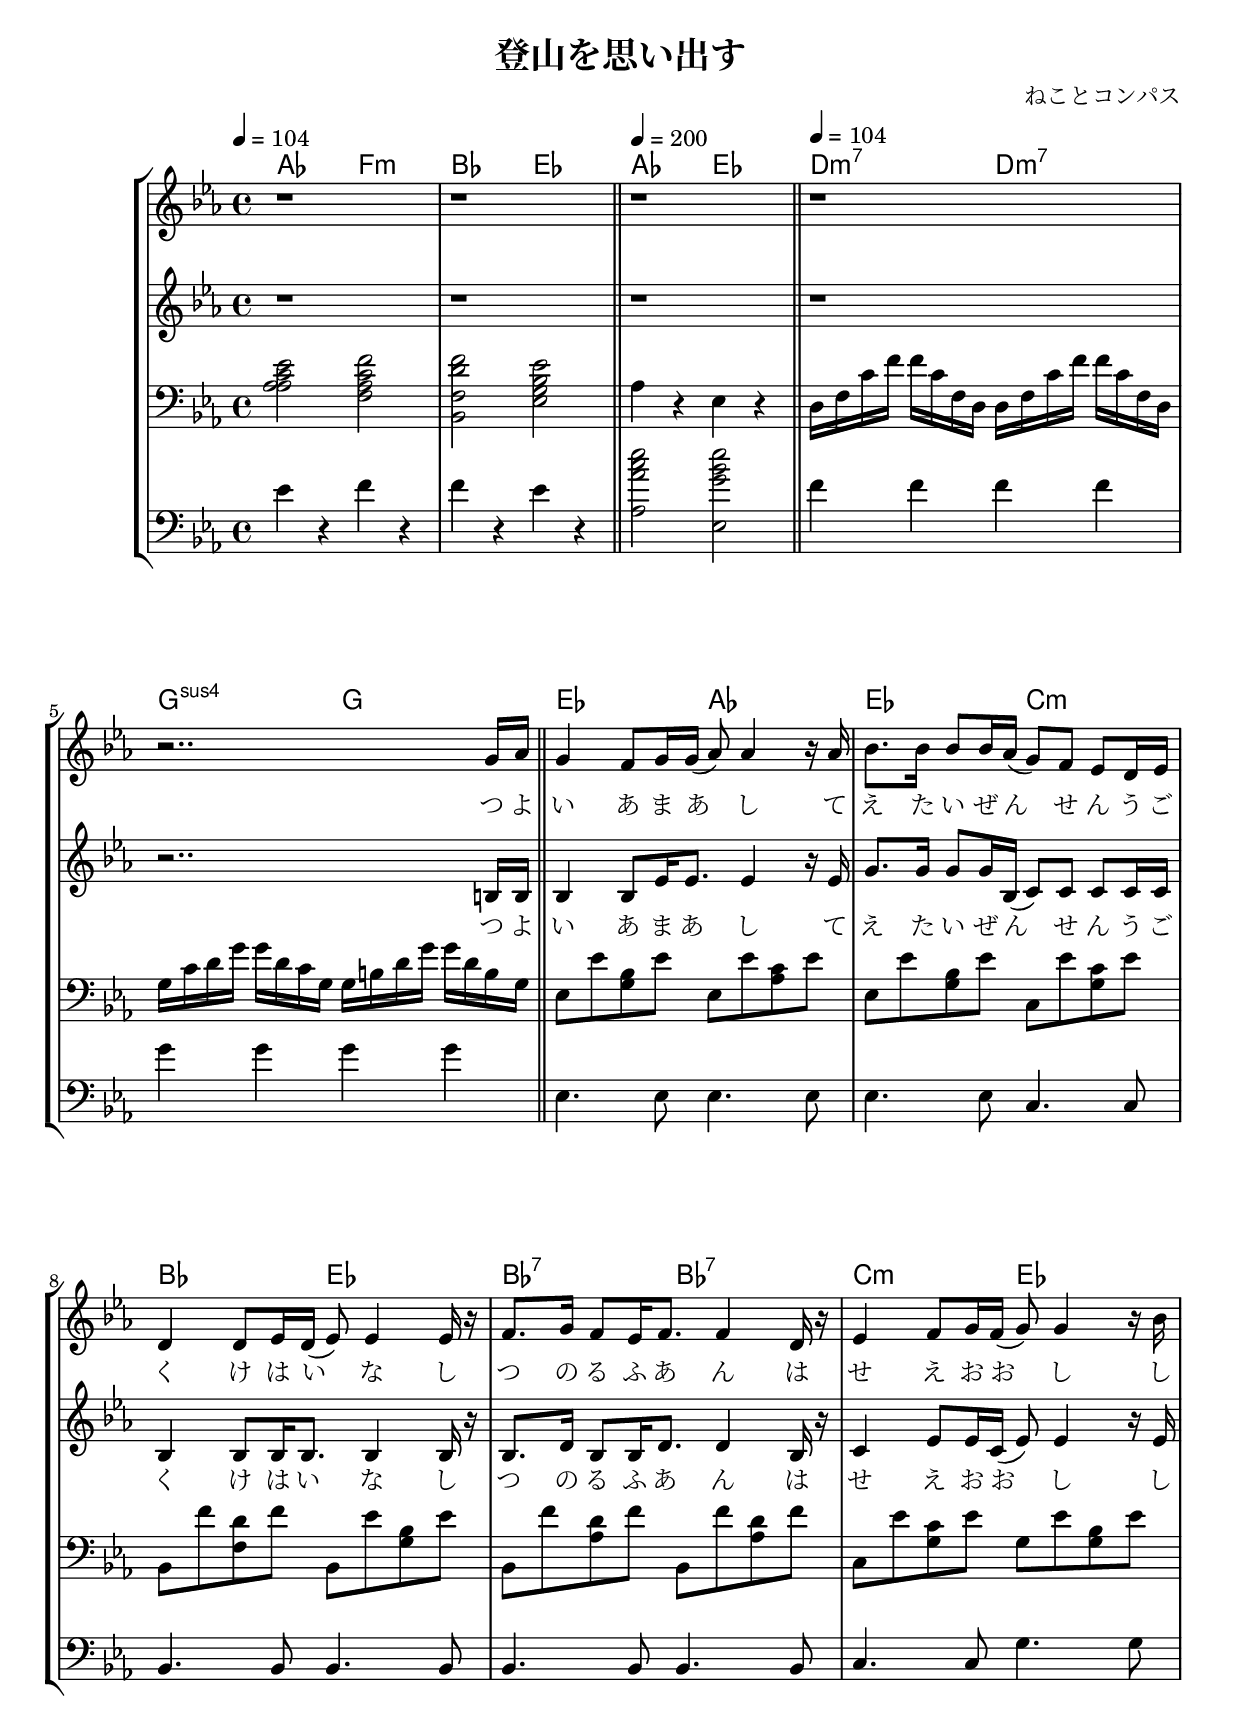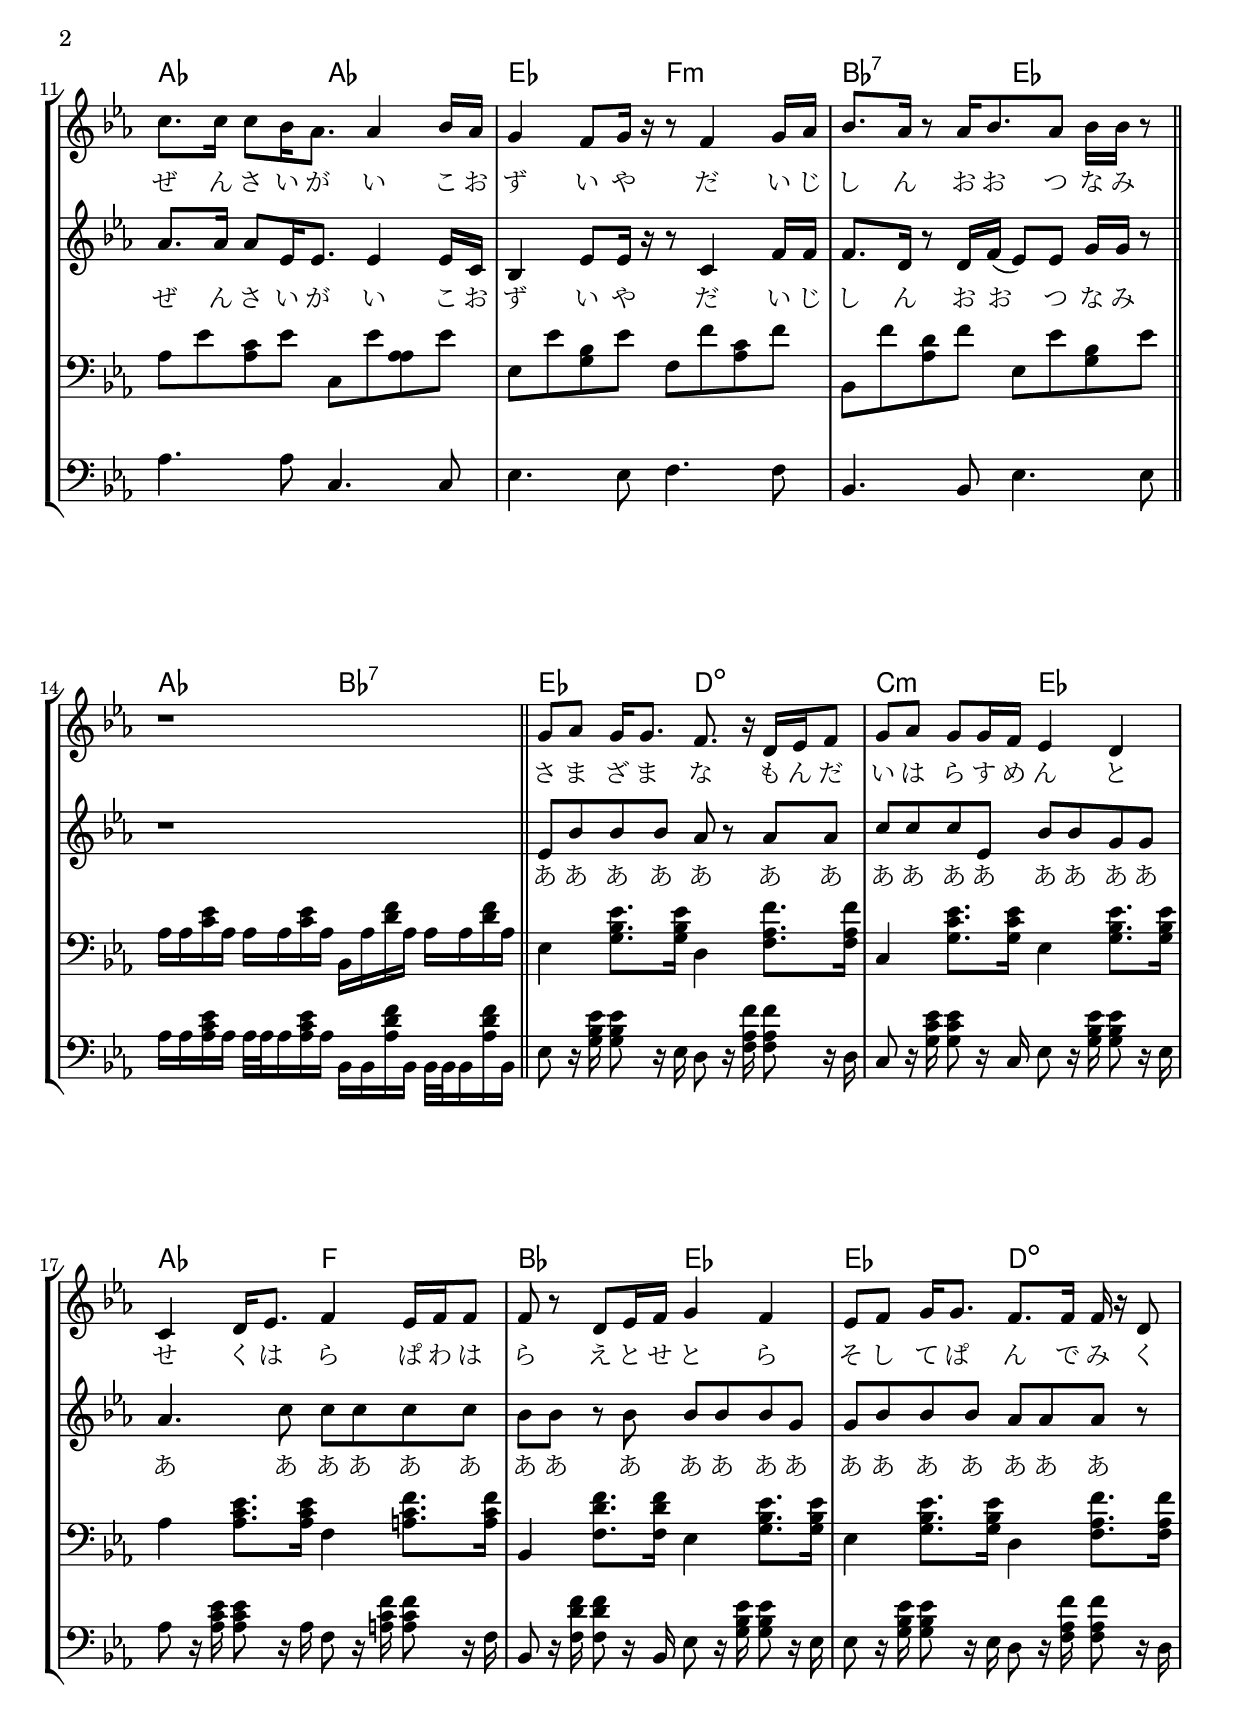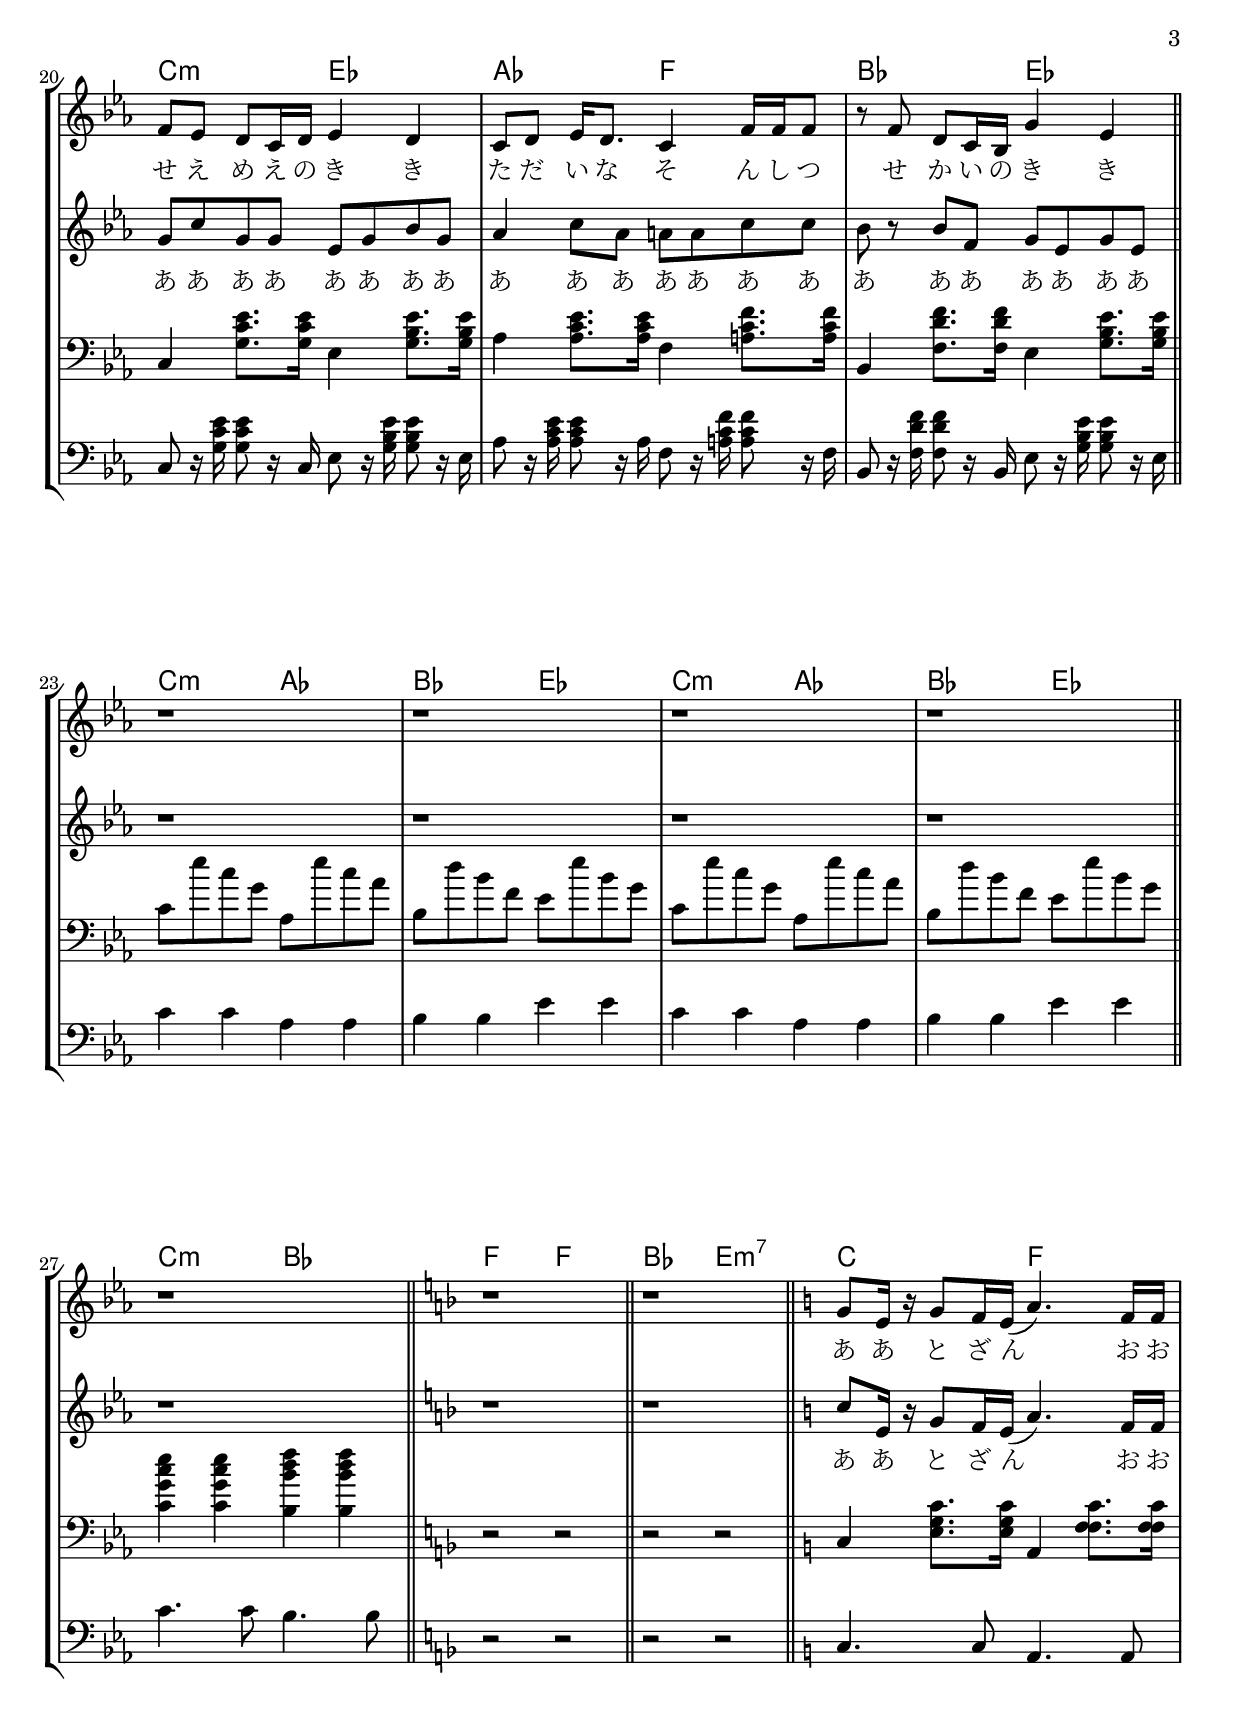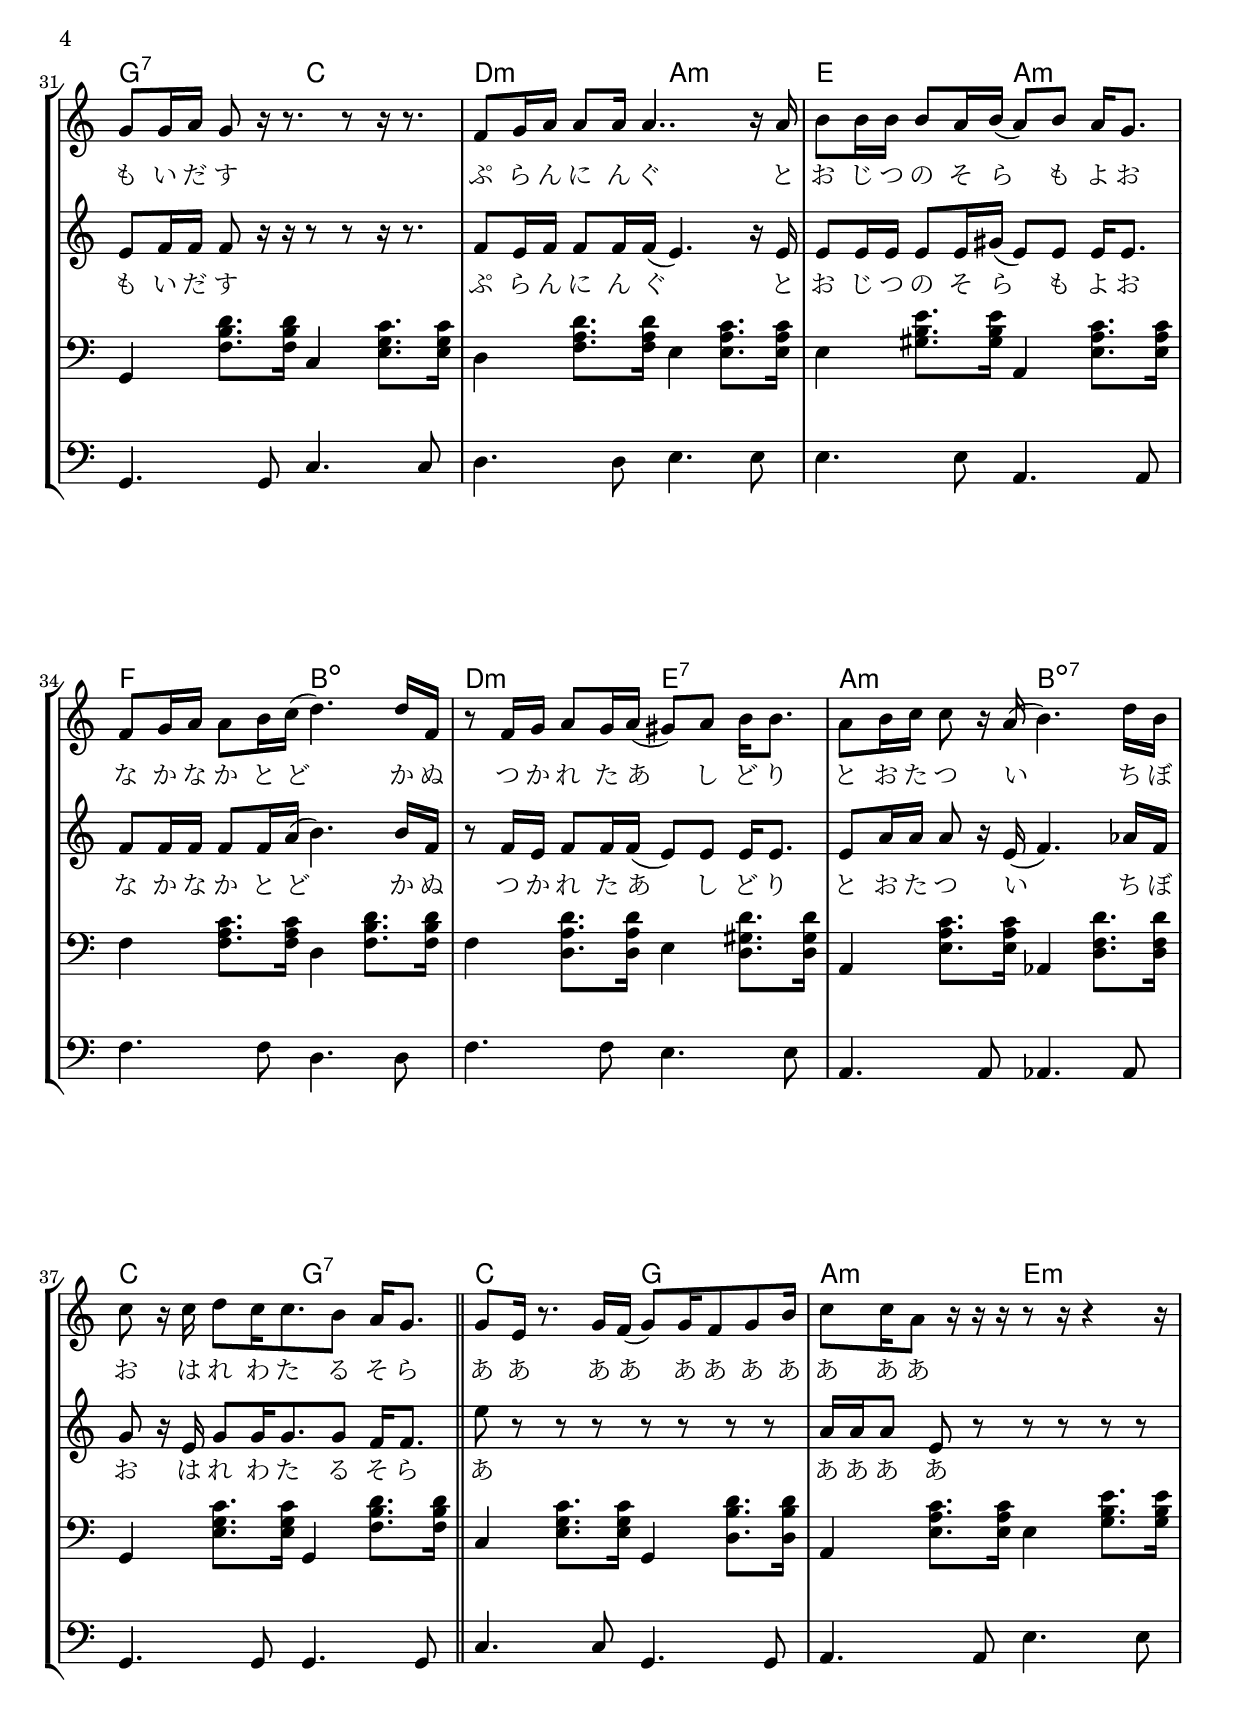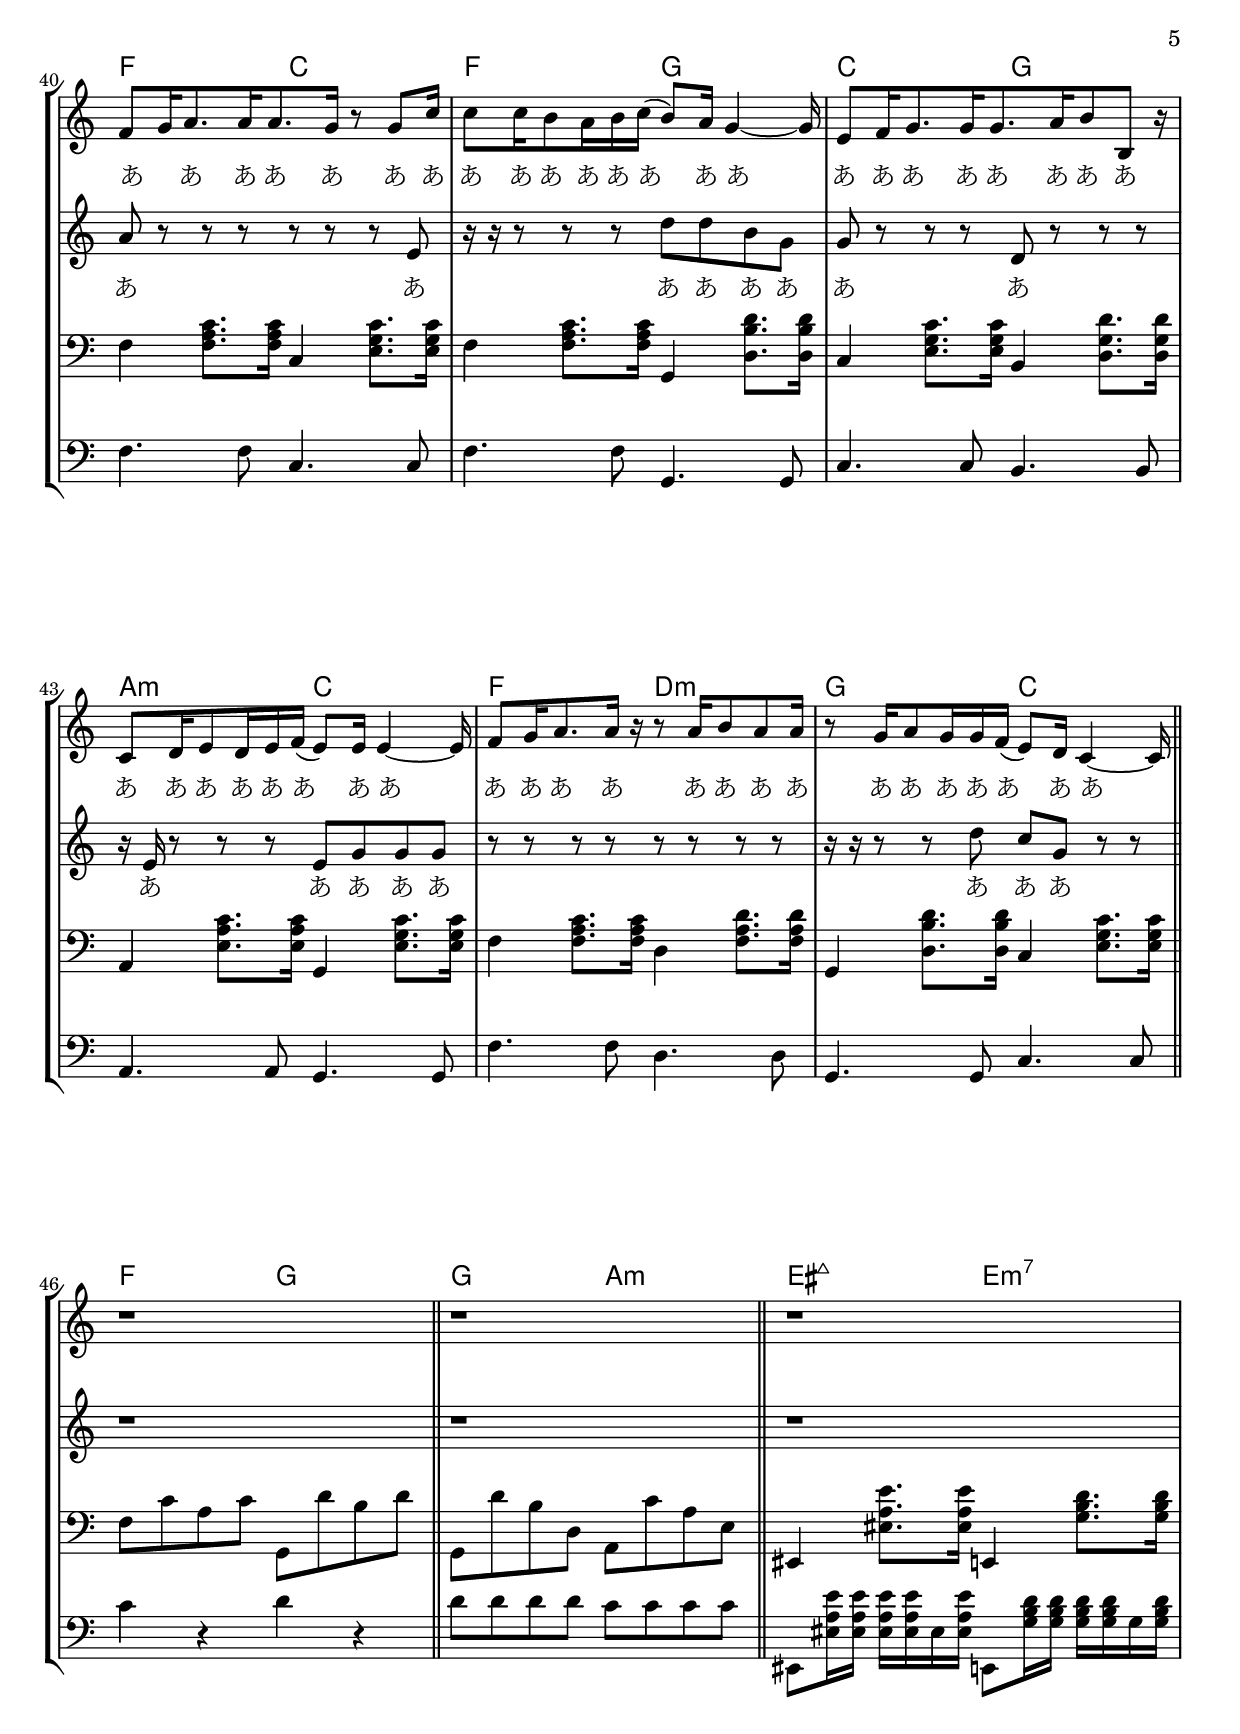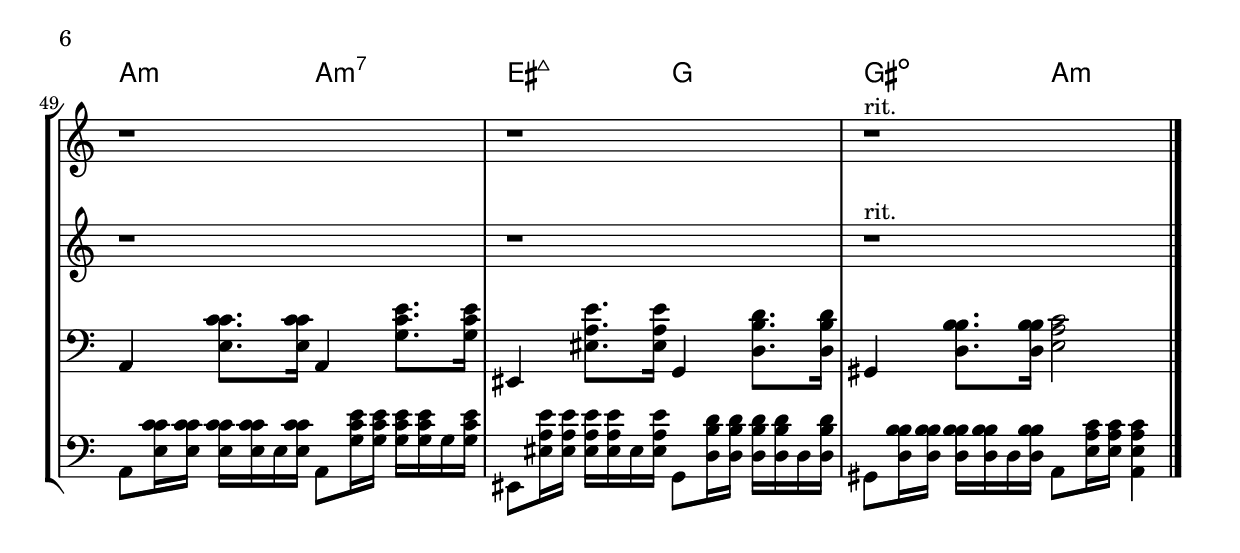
\version "2.12.1"

\header {
	title = \markup {登山を思い出す}
	composer = \markup \center-column {ねことコンパス}
}

harmony = \chordmode {
	as2 f:m bes es 

	as es 

	d:min7 d:min7 g:sus4 g 

	es as es c:m bes es bes:7 bes:7 c:m es as as es f:m bes:7 es 

	as bes:7 

	es d:dim c:m es as f bes es es d:dim c:m es as f bes es 

	c:m as bes es c:m as bes es 

	c:m bes 

	f f 

	bes e:min7 

	c f g:7 c d:m a:m e a:m f b:dim d:m e:7 a:m b:dim7 c g:7 

	c g a:m e:m f c f g c g a:m c f d:m g c 

	f g 

	g a:m 

	eis:maj7 e:min7 a:m a:min7 eis:maj7 g gis:dim a:m 
}

melody = {
	\key es \major
	\tempo 4 = 104
	r1 | r1   
	\tempo 4 = 200
	r1   
	\tempo 4 = 104
	r1 | r2.. 
	\set Staff.midiInstrument = #"mmi0.42"
	g'16  as'16 
	g'4  f'8  g'16  g'16  (as'8)  as'4  r16  as'16 
	bes'8.  bes'16  bes'8  bes'16  as'16  (g'8)  f'8  es'8  d'16  es'16 
	d'4  d'8  es'16  d'16  (es'8)  es'4  es'16  r16 
	f'8.  g'16  f'8  es'16  f'8.  f'4  d'16  r16 
	es'4  f'8  g'16  f'16  (g'8)  g'4  r16  bes'16 
	c''8.  c''16  c''8  bes'16  as'8.  as'4  bes'16  as'16 
	g'4  f'8  g'16  r16  r8  f'4  g'16  as'16 
	bes'8.  as'16  r8  as'16  bes'8.  as'8  bes'16  bes'16  	r8 	r1   
	\set Staff.midiInstrument = #"mmi0.45"
	g'8  as'8  g'16  g'8.  f'8.  r16  d'16  es'16  f'8 
	g'8  as'8  g'8  g'16  f'16  es'4  d'4 
	c'4  d'16  es'8.  f'4  es'16  f'16  f'8 
	f'8  r8  d'8  es'16  f'16  g'4  f'4 
	es'8  f'8  g'16  g'8.  f'8.  f'16  f'16  r16  d'8 
	f'8  es'8  d'8  c'16  d'16  es'4  d'4 
	c'8  d'8  es'16  d'8.  c'4  f'16  f'16  f'8 
	r8  f'8  d'8  c'16  bes16  g'4  es'4
	r1 | r1 | r1 | r1   
	r1   
	\key f \major
	r1   
	r1   
	\set Staff.midiInstrument = #"fss0.35"
		\key c \major
g'8  e'16  r16  g'8  f'16  e'16  (a'4.)  f'16  f'16 
	g'8  g'16  a'16  g'8  r16  r8.  r8  r16  r8. 
	f'8  g'16  a'16  a'8  a'16  a'4..  r16  a'16 
	b'8  b'16  b'16  b'8  a'16  b'16  (a'8)  b'8  a'16  g'8. 
	f'8  g'16  a'16  a'8  b'16  c''16  (d''4.)  d''16  f'16 
	r8  f'16  g'16  a'8  g'16  a'16  (gis'8)  a'8  b'16  b'8. 
	a'8  b'16  c''16  c''8  r16  a'16  (b'4.)  d''16  b'16 
	c''8  r16  c''16  d''8  c''16  c''8.  b'8  a'16  g'8.
	\set Staff.midiInstrument = #"FX 4 (atmosphere)"
	g'8  e'16  r8.  g'16  f'16  (g'8)  g'16  f'8  g'8  b'16 
	c''8  c''16  a'8  r16  r16  r16  r8  r16  r4~r16 
	f'8  g'16  a'8.  a'16  a'8.  g'16  r8  g'8  c''16 
	c''8  c''16  b'8  a'16  b'16  c''16  (b'8)  a'16  g'4~g'16 
	e'8  f'16  g'8.  g'16  g'8.  a'16  b'8  b8  r16 
	c'8  d'16  e'8  d'16  e'16  f'16  (e'8)  e'16  e'4~e'16 
	f'8  g'16  a'8.  a'16  r16  r8  a'16  b'8  a'8  a'16 
	r8  g'16  a'8  g'16  g'16  f'16  (e'8)  d'16  c'4~c'16
	r1   
	r1   
	r1 | r1 | r1 | r1^"rit." \bar "|."
}

words = \lyricmode {
	
	
	
	つ  よ  い  あ  ま  あ  し  て  え  た  い  ぜ  ん  せ  ん  う  ご  く  け  は  い  な  し  つ  の  る  ふ  あ  ん  は  せ  え  お  お  し  し  ぜ  ん  さ  い  が  い  こ  お  ず  い  や  だ  い  じ  し  ん  お  お  つ  な  み  
	
	さ  ま  ざ  ま  な  も  ん  だ  い  は  ら  す  め  ん  と  せ  く  は  ら  ぱ  わ  は  ら  え  と  せ  と  ら  そ  し  て  ぱ  ん  で  み  く  せ  え  め  え  の  き  き  た  だ  い  な  そ  ん  し  つ  せ  か  い  の  き  き  
	
	
	
	
	あ  あ  と  ざ  ん  お  お  も  い  だ  す  ぷ  ら  ん  に  ん  ぐ  と  お  じ  つ  の  そ  ら  も  よ  お  な  か  な  か  と  ど  か  ぬ  つ  か  れ  た  あ  し  ど  り  と  お  た  つ  い  ち  ぼ  お  は  れ  わ  た  る  そ  ら  
	あ  あ  あ  あ  あ  あ  あ  あ  あ  あ  あ  あ  あ  あ  あ  あ  あ  あ  あ  あ  あ  あ  あ  あ  あ  あ  あ  あ  あ  あ  あ  あ  あ  あ  あ  あ  あ  あ  あ  あ  あ  あ  あ  あ  あ  あ  あ  あ  あ  あ  あ  あ  あ  あ  あ  あ  あ  あ  
	
	
	
}

secondmelody = {
	\key es \major
	\tempo 4 = 104
	r1 | r1   
	\tempo 4 = 200
	r1   
	\tempo 4 = 104
	r1 | r2.. 
	\set Staff.midiInstrument = #"mmi0.48"
	b16  b16 
	bes4  bes8  es'16  es'8.  es'4  r16  es'16 
	g'8.  g'16  g'8  g'16  bes16  (c'8)  c'8  c'8  c'16  c'16 
	bes4  bes8  bes16  bes8.  bes4  bes16  r16 
	bes8.  d'16  bes8  bes16  d'8.  d'4  bes16  r16 
	c'4  es'8  es'16  c'16  (es'8)  es'4  r16  es'16 
	as'8.  as'16  as'8  es'16  es'8.  es'4  es'16  c'16 
	bes4  es'8  es'16  r16  r8  c'4  f'16  f'16 
	f'8.  d'16  r8  d'16  f'16  (es'8)  es'8  g'16  g'16  	r8 	r1   
	\set Staff.midiInstrument = #"FX 7 (echoes)"
	es'8  bes'8  bes'8  bes'8  as'8  r8  as'8  as'8 
	c''8  c''8  c''8  es'8  bes'8  bes'8  g'8  g'8 
	as'4.  c''8  c''8  c''8  c''8  c''8 
	bes'8  bes'8  r8  bes'8  bes'8  bes'8  bes'8  g'8 
	g'8  bes'8  bes'8  bes'8  as'8  as'8  as'8  r8 
	g'8  c''8  g'8  g'8  es'8  g'8  bes'8  g'8 
	as'4  c''8  as'8  a'8  a'8  c''8  c''8 
	bes'8  r8  bes'8  f'8  g'8  es'8  g'8  es'8
	r1 | r1 | r1 | r1   
	r1   
	\key f \major
	r1   
	r1   
	\set Staff.midiInstrument = #"fss0.42"
		\key c \major
c''8  e'16  r16  g'8  f'16  e'16  (a'4.)  f'16  f'16 
	e'8  f'16  f'16  f'8  r16  r16  r8  r8  r16  r8. 
	f'8  e'16  f'16  f'8  f'16  f'16  (e'4.)  r16  e'16 
	e'8  e'16  e'16  e'8  e'16  gis'16  (e'8)  e'8  e'16  e'8. 
	f'8  f'16  f'16  f'8  f'16  a'16  (b'4.)  b'16  f'16 
	r8  f'16  e'16  f'8  f'16  f'16  (e'8)  e'8  e'16  e'8. 
	e'8  a'16  a'16  a'8  r16  e'16  (f'4.)  as'16  f'16 
	g'8  r16  e'16  g'8  g'16  g'8.  g'8  f'16  f'8.
	\set Staff.midiInstrument = #"Brass Section"
	e''8  r8  r8  r8  r8  r8  r8  r8 
	a'16  a'16  a'8  e'8  r8  r8  r8  r8  r8 
	a'8  r8  r8  r8  r8  r8  r8  e'8 
	r16  r16  r8  r8  r8  d''8  d''8  b'8  g'8 
	g'8  r8  r8  r8  d'8  r8  r8  r8 
	r16  e'16  r8  r8  r8  e'8  g'8  g'8  g'8 
	r8  r8  r8  r8  r8  r8  r8  r8 
	r16  r16  r8  r8  d''8  c''8  g'8  r8  r8
	r1   
	r1   
	r1 | r1 | r1 | r1^"rit." \bar "|."
}

secondwords = \lyricmode {
	
	
	
	つ  よ  い  あ  ま  あ  し  て  え  た  い  ぜ  ん  せ  ん  う  ご  く  け  は  い  な  し  つ  の  る  ふ  あ  ん  は  せ  え  お  お  し  し  ぜ  ん  さ  い  が  い  こ  お  ず  い  や  だ  い  じ  し  ん  お  お  つ  な  み  
	
	あ  あ  あ  あ  あ  あ  あ  あ  あ  あ  あ  あ  あ  あ  あ  あ  あ  あ  あ  あ  あ  あ  あ  あ  あ  あ  あ  あ  あ  あ  あ  あ  あ  あ  あ  あ  あ  あ  あ  あ  あ  あ  あ  あ  あ  あ  あ  あ  あ  あ  あ  あ  あ  あ  あ  あ  あ  
	
	
	
	
	あ  あ  と  ざ  ん  お  お  も  い  だ  す  ぷ  ら  ん  に  ん  ぐ  と  お  じ  つ  の  そ  ら  も  よ  お  な  か  な  か  と  ど  か  ぬ  つ  か  れ  た  あ  し  ど  り  と  お  た  つ  い  ち  ぼ  お  は  れ  わ  た  る  そ  ら  
	あ  あ  あ  あ  あ  あ  あ  あ  あ  あ  あ  あ  あ  あ  あ  あ  あ  あ  あ  あ  あ  
	
	
	
}

tempochange = {
	\tempo 4 = 104
	r1 | r1 \bar "||"
	\tempo 4 = 200
	r1 \bar "||"
	\tempo 4 = 104
	r1 | r1 \bar "||"
	\tempo 4 = 104
	r1 | r1 | r1 | r1 | r1 | r1 | r1 | r1 \bar "||"
	\tempo 4 = 104
	r1 \bar "||"
	\tempo 4 = 104
	r1 | r1 | r1 | r1 | r1 | r1 | r1 | r1 \bar "||"
	\tempo 4 = 104
	r1 | r1 | r1 | r1 \bar "||"
	\tempo 4 = 104
	r1 \bar "||"
	\tempo 4 = 104
	r1 \bar "||"
	\tempo 4 = 104
	r1 \bar "||"
	\tempo 4 = 104
	r1 | r1 | r1 | r1 | r1 | r1 | r1 | r1 \bar "||"
	\tempo 4 = 104
	r1 | r1 | r1 | r1 | r1 | r1 | r1 | r1 \bar "||"
	\tempo 4 = 104
	r1 \bar "||"
	\tempo 4 = 104
	r1 \bar "||"
	\tempo 4 = 104
	r1 | r1 | r1 | \tempo 4 = 78 r2 \tempo 4 = 69 r2 \bar "|."
}

mainacc = {
	\clef bass
	\set Staff.midiInstrument = #"Acoustic Guitar (steel)"
	\key es \major
	\tempo 4 = 104
	<as as c' es'>2
	<f as c' f'>2
	<bes, f d' f'>2
	<es g bes es'>2
	\bar "||"

	\set Staff.midiInstrument = #"Acoustic Guitar (steel)"
	\tempo 4 = 200
	as4 r4
	es4 r4
	\bar "||"

	\set Staff.midiInstrument = #"Acoustic Guitar (steel)"
	\tempo 4 = 104
	d16 f c' f' f' c' f d
	d16 f c' f' f' c' f d
	g16 c' d' g' g' d' c' g
	g16 b d' g' g' d' b g
	\bar "||"

	\set Staff.midiInstrument = #"Acoustic Guitar (steel)"
	es8 es' <g bes> es'
	es8 es' <as c'> es'
	es8 es' <g bes> es'
	c8 es' <g c'> es'
	bes,8 f' <f d'> f'
	bes,8 es' <g bes> es'
	bes,8 f' <as d'> f'
	bes,8 f' <as d'> f'
	c8 es' <g c'> es'
	g8 es' <g bes> es'
	as8 es' <as c'> es'
	c8 es' <as as> es'
	es8 es' <g bes> es'
	f8 f' <as c'> f'
	bes,8 f' <as d'> f'
	es8 es' <g bes> es'
	\bar "||"

	\set Staff.midiInstrument = #"Electric Guitar (clean)"
	as16 as <c' es'> as as as <c' es'> as
	bes,16 as <d' f'> as as as <d' f'> as
	\bar "||"

	\set Staff.midiInstrument = #"Acoustic Guitar (steel)"
	es4 <g bes es'>8. <g bes es'>16
	d4 <f as f'>8. <f as f'>16
	c4 <g c' es'>8. <g c' es'>16
	es4 <g bes es'>8. <g bes es'>16
	as4 <as c' es'>8. <as c' es'>16
	f4 <a c' f'>8. <a c' f'>16
	bes,4 <f d' f'>8. <f d' f'>16
	es4 <g bes es'>8. <g bes es'>16
	es4 <g bes es'>8. <g bes es'>16
	d4 <f as f'>8. <f as f'>16
	c4 <g c' es'>8. <g c' es'>16
	es4 <g bes es'>8. <g bes es'>16
	as4 <as c' es'>8. <as c' es'>16
	f4 <a c' f'>8. <a c' f'>16
	bes,4 <f d' f'>8. <f d' f'>16
	es4 <g bes es'>8. <g bes es'>16
	\bar "||"

	\set Staff.midiInstrument = #"Lead 2 (sawtooth)"
	c'8 es'' c'' g'
	as8 es'' c'' as'
	bes8 d'' bes' f'
	es'8 es'' bes' g'
	c'8 es'' c'' g'
	as8 es'' c'' as'
	bes8 d'' bes' f'
	es'8 es'' bes' g'
	\bar "||"

	\set Staff.midiInstrument = #"Acoustic grand"
	<c' g' c'' es''>4 <c' g' c'' es''>4
	<bes bes' d'' f''>4 <bes bes' d'' f''>4
	\bar "||"

	\set Staff.midiInstrument = #"Acoustic grand"
	\key f \major
	r2
	r2
	\bar "||"

	\set Staff.midiInstrument = #"Acoustic grand"
	r2
	r2
	\bar "||"

	\set Staff.midiInstrument = #"Acoustic Guitar (steel)"
	\key c \major
	c4 <e g c'>8. <e g c'>16
	a,4 <f f c'>8. <f f c'>16
	g,4 <f b d'>8. <f b d'>16
	c4 <e g c'>8. <e g c'>16
	d4 <f a d'>8. <f a d'>16
	e4 <e a c'>8. <e a c'>16
	e4 <gis b e'>8. <gis b e'>16
	a,4 <e a c'>8. <e a c'>16
	f4 <f a c'>8. <f a c'>16
	d4 <f b d'>8. <f b d'>16
	f4 <d a d'>8. <d a d'>16
	e4 <d gis d'>8. <d gis d'>16
	a,4 <e a c'>8. <e a c'>16
	as,4 <d f d'>8. <d f d'>16
	g,4 <e g c'>8. <e g c'>16
	g,4 <f b d'>8. <f b d'>16
	\bar "||"

	\set Staff.midiInstrument = #"Acoustic Guitar (steel)"
	c4 <e g c'>8. <e g c'>16
	g,4 <d b d'>8. <d b d'>16
	a,4 <e a c'>8. <e a c'>16
	e4 <g b e'>8. <g b e'>16
	f4 <f a c'>8. <f a c'>16
	c4 <e g c'>8. <e g c'>16
	f4 <f a c'>8. <f a c'>16
	g,4 <d b d'>8. <d b d'>16
	c4 <e g c'>8. <e g c'>16
	b,4 <d g d'>8. <d g d'>16
	a,4 <e a c'>8. <e a c'>16
	g,4 <e g c'>8. <e g c'>16
	f4 <f a c'>8. <f a c'>16
	d4 <f a d'>8. <f a d'>16
	g,4 <d b d'>8. <d b d'>16
	c4 <e g c'>8. <e g c'>16
	\bar "||"

	\set Staff.midiInstrument = #"Bright Acoustic"
	f8 c' a c'
	g,8 d' b d'
	\bar "||"

	\set Staff.midiInstrument = #"Acoustic Guitar (steel)"
	g,8 d' b d
	a,8 c' a e
	\bar "||"

	\set Staff.midiInstrument = #"Acoustic Guitar (steel)"
	eis,4 <eis a e'>8. <eis a e'>16
	e,4 <g b d'>8. <g b d'>16
	a,4 <e c' c'>8. <e c' c'>16
	a,4 <g c' e'>8. <g c' e'>16
	eis,4 <eis a e'>8. <eis a e'>16
	g,4 <d b d'>8. <d b d'>16
	gis,4 <d b b>8. <d b b>16
	<e a c'>2
	\bar "|."
}

subacc = {
	\clef bass
	\set Staff.midiInstrument = #"Pad 3 (polysynth)"
	\key es \major
	\tempo 4 = 104
	es'4 r4
	f'4 r4
	f'4 r4
	es'4 r4
	\bar "||"

	\set Staff.midiInstrument = #"Synth Bass 1"
	\tempo 4 = 200
	<as as' c'' es''>2
	<es g' bes' es''>2
	\bar "||"

	\set Staff.midiInstrument = #"Tubular Bells"
	\tempo 4 = 104
	f'4 f'4
	f'4 f'4
	g'4 g'4
	g'4 g'4
	\bar "||"

	\set Staff.midiInstrument = #"Synth Bass 1"
	es4.es8
	es4.es8
	es4.es8
	c4.c8
	bes,4.bes,8
	bes,4.bes,8
	bes,4.bes,8
	bes,4.bes,8
	c4.c8
	g4.g8
	as4.as8
	c4.c8
	es4.es8
	f4.f8
	bes,4.bes,8
	es4.es8
	\bar "||"

	\set Staff.midiInstrument = #"Acoustic Guitar (steel)"
	as16 as16 <as c' es'>16 as16   as32 as32 as16 <as c' es'>16 as16
	bes,16 bes,16 <as d' f'>16 bes,16   bes,32 bes,32 bes,16 <as d' f'>16 bes,16
	\bar "||"

	\set Staff.midiInstrument = #"Electric Bass (finger)"
	es8 r16 <g bes es'>16 <g bes es'>8 r16 es16
	d8 r16 <f as f'>16 <f as f'>8 r16 d16
	c8 r16 <g c' es'>16 <g c' es'>8 r16 c16
	es8 r16 <g bes es'>16 <g bes es'>8 r16 es16
	as8 r16 <as c' es'>16 <as c' es'>8 r16 as16
	f8 r16 <a c' f'>16 <a c' f'>8 r16 f16
	bes,8 r16 <f d' f'>16 <f d' f'>8 r16 bes,16
	es8 r16 <g bes es'>16 <g bes es'>8 r16 es16
	es8 r16 <g bes es'>16 <g bes es'>8 r16 es16
	d8 r16 <f as f'>16 <f as f'>8 r16 d16
	c8 r16 <g c' es'>16 <g c' es'>8 r16 c16
	es8 r16 <g bes es'>16 <g bes es'>8 r16 es16
	as8 r16 <as c' es'>16 <as c' es'>8 r16 as16
	f8 r16 <a c' f'>16 <a c' f'>8 r16 f16
	bes,8 r16 <f d' f'>16 <f d' f'>8 r16 bes,16
	es8 r16 <g bes es'>16 <g bes es'>8 r16 es16
	\bar "||"

	\set Staff.midiInstrument = #"FX 2 (soundtrack)"
	c'4 c'4
	as4 as4
	bes4 bes4
	es'4 es'4
	c'4 c'4
	as4 as4
	bes4 bes4
	es'4 es'4
	\bar "||"

	\set Staff.midiInstrument = #"Lead 2 (sawtooth)"
	c'4.c'8
	bes4.bes8
	\bar "||"

	\set Staff.midiInstrument = #"String Ensemble 1"
	\key f \major
	r2
	r2
	\bar "||"

	\set Staff.midiInstrument = #"String Ensemble 1"
	r2
	r2
	\bar "||"

	\set Staff.midiInstrument = #"FX 4 (atmosphere)"
	\key c \major
	c4.c8
	a,4.a,8
	g,4.g,8
	c4.c8
	d4.d8
	e4.e8
	e4.e8
	a,4.a,8
	f4.f8
	d4.d8
	f4.f8
	e4.e8
	a,4.a,8
	as,4.as,8
	g,4.g,8
	g,4.g,8
	\bar "||"

	\set Staff.midiInstrument = #"Pad 8 (sweep)"
	c4.c8
	g,4.g,8
	a,4.a,8
	e4.e8
	f4.f8
	c4.c8
	f4.f8
	g,4.g,8
	c4.c8
	b,4.b,8
	a,4.a,8
	g,4.g,8
	f4.f8
	d4.d8
	g,4.g,8
	c4.c8
	\bar "||"

	\set Staff.midiInstrument = #"Pad 4 (choir)"
	c'4 r4
	d'4 r4
	\bar "||"

	\set Staff.midiInstrument = #"Pad 3 (polysynth)"
	d'8 d'8 d'8 d'8
	c'8 c'8 c'8 c'8
	\bar "||"

	\set Staff.midiInstrument = #"Pad 4 (choir)"
	eis,8 <eis a e'>16 <eis a e'>16   <eis a e'>16 <eis a e'>16   eis16 <eis a e'>16
	e,8 <g b d'>16 <g b d'>16   <g b d'>16 <g b d'>16   g16 <g b d'>16
	a,8 <e c' c'>16 <e c' c'>16   <e c' c'>16 <e c' c'>16   e16 <e c' c'>16
	a,8 <g c' e'>16 <g c' e'>16   <g c' e'>16 <g c' e'>16   g16 <g c' e'>16
	eis,8 <eis a e'>16 <eis a e'>16   <eis a e'>16 <eis a e'>16   eis16 <eis a e'>16
	g,8 <d b d'>16 <d b d'>16   <d b d'>16 <d b d'>16   d16 <d b d'>16
	gis,8 <d b b>16 <d b b>16   <d b b>16 <d b b>16   d16 <d b b>16
	a,8 <e a c'>16 <e a c'>16 <a, e a c'>4
	\bar "|."
}

percA = {
	\drummode {
	r1 |r1 \bar "||"
	r1 \bar "||"
	r8 hho8 hho8 hho8 hho8 hho8 hho8 hho8  |hho8 hho8 hho2.  \bar "||"
	hh8 hh8 hh8 hh8 hh8 hh8 hh8 hh8  |hh8 hh8 hh8 hh8 hh4 hh8 hh8  |hh8 hh8 hh8 hh8 hh8 hh8 hh8 hh8  |hh8 hh8 hh8 hh2 r8  |hh8 hh8 hh8 hh8 hh8 hh8 hh8 hh8  |hh8 hh8 hh8 hh8 hh4 hh8 hh8  |hh8 hh8 hh8 hh8 hh8 hh8 hh8 hh8  |r8 hh2. r8  \bar "||"
	r2 r8 hho4 hho8  \bar "||"
	cymr4 cymr4 cymr4 cymr4  |cymr4 cymr8 cymr16 cymr16 cymr4 cymr4  |cymr4 cymr4 cymr4 cymr4  |cymr4 cymr2.  |cymr4 cymr4 cymr4 cymr4  |cymr4 cymr8 cymr16 cymr16 cymr4 cymr4  |cymr4 cymr4 cymr4 cymr4  |cymr4 cymr2.  \bar "||"
	r1  |r1  |r1  |r2 r8 hho4 hho8  \bar "||"
	r8 hh2. r8  \bar "||"
	r2 r8 hho4 hho8  \bar "||"
	hho8 hho8 hho2.  \bar "||"
	cymr4 cymr4 cymr4 cymr4  |cymr4 cymr8 cymr16 cymr16 cymr4 cymr4  |cymr4 cymr4 cymr4 cymr4  |cymr4 cymr2.  |cymr4 cymr4 cymr4 cymr4  |cymr4 cymr8 cymr16 cymr16 cymr4 cymr4  |cymr4 cymr4 cymr4 cymr4  |cymr4 cymr2.  \bar "||"
	r1  |r1  |r1  |r1  |r1  |r1  |r1  |r2 r8 hho4 hho8  \bar "||"
	r8 hh2. r8  \bar "||"
	r1 \bar "||"
	cymr4 cymr4 cymr4 cymr4  |cymr4 cymr8 cymr16 cymr16 cymr4 cymr4  |cymr4 cymr4 cymr4 cymr4  |cymr4 cymr2.  \bar "|."
	}
}

percB = {
	\drummode {
	r1 |r1 \bar "||"
	r1 \bar "||"
	r8 sn4 sn4 sn4 sn8  |r8 sn8. sn16 sn8 sn16 sn16 sn16 sn8. sn8  \bar "||"
	r4 sn8. sn8 sn8. sn8. sn16  |r4 sn8. sn8 sn8. sn4  |r4 sn8. sn8 sn8. sn8. sn16  |r8 sn8 sn4 sn8 sn16 sn8 sn8 sn16  |r4 sn8. sn8 sn8. sn8. sn16  |r4 sn8. sn8 sn8. sn4  |r4 sn8. sn8 sn8. sn8. sn16  |r4 sn2 sn4  \bar "||"
	hhp4 hhp4 hhp4 hhp4  \bar "||"
	r2 sn2  |r2 sn2  |r2 sn2  |r8 sn8 sn2.  |r2 sn2  |r2 sn2  |r2 sn2  |r8 sn8 sn2.  \bar "||"
	r4. hhp2 hhp8  |r4. hhp2 hhp8  |r4. hhp2 hhp8  |hhp4 hhp4 hhp4 hhp4  \bar "||"
	r4 sn2 sn4  \bar "||"
	hhp4 hhp4 hhp4 hhp4  \bar "||"
	r8 sn8. sn16 sn8 sn16 sn16 sn16 sn8. sn8  \bar "||"
	r2 sn2  |r2 sn2  |r2 sn2  |r8 sn8 sn2.  |r2 sn2  |r2 sn2  |r2 sn2  |r8 sn8 sn2.  \bar "||"
	r4. hhp2 hhp8  |r4. hhp2 hhp8  |r4. hhp2 hhp8  |r4. hhp2 hhp8  |r4. hhp2 hhp8  |r4. hhp2 hhp8  |r4. hhp2 hhp8  |hhp4 hhp4 hhp4 hhp4  \bar "||"
	r4 sn2 sn4  \bar "||"
	r1 \bar "||"
	r2 sn2  |r2 sn2  |r2 sn2  |r8 sn8 sn2.  \bar "|."
	}
}

percC = {
	\drummode {
	r1 |r1 \bar "||"
	r1 \bar "||"
	bd4 bd4 bd8. bd8 bd8.  |bd8 bd8 bd8. bd8. bd8 bd8 bd8  \bar "||"
	bd8 bd4 bd2 bd8  |bd8 bd2 bd4.  |bd8 bd4 bd2 bd8  |bd4 r16 bd8. bd2  |bd8 bd4 bd2 bd8  |bd8 bd2 bd4.  |bd8 bd4 bd2 bd8  |bd8 bd4. bd4. bd8  \bar "||"
	r4. hh2 r8  \bar "||"
	bd2. r8 bd8  |bd2. r8 bd8  |bd2. r8 bd8  |bd4. bd8 bd4. bd8  |bd2. r8 bd8  |bd2. r8 bd8  |bd2. r8 bd8  |bd2 r8 bd4.  \bar "||"
	hh4 hh4 hh4 hh4  |hh4 hh4 hh4 hh4  |hh4 hh4 hh4 hh4  |r4. hh2 r8  \bar "||"
	bd8 bd4. bd4. bd8  \bar "||"
	r4. hh2 r8  \bar "||"
	bd8 bd8 bd8. bd8. bd8 bd8 bd8  \bar "||"
	bd2. r8 bd8  |bd2. r8 bd8  |bd2. r8 bd8  |bd4. bd8 bd4. bd8  |bd2. r8 bd8  |bd2. r8 bd8  |bd2. r8 bd8  |bd2 r8 bd4.  \bar "||"
	hh4 hh4 hh4 hh4  |hh4 hh4 hh4 hh4  |hh4 hh4 hh4 hh4  |hh4 hh4 hh4 hh4  |hh4 hh4 hh4 hh4  |hh4 hh4 hh4 hh4  |hh4 hh4 hh4 hh4  |r4. hh2 r8  \bar "||"
	bd8 bd4. bd4. bd8  \bar "||"
	r1 \bar "||"
	bd2. r8 bd8  |bd2. r8 bd8  |bd2. r8 bd8  |bd2 r8 bd4.  \bar "|."
	}
}

percD = {
	\drummode {
	r1 |r1 \bar "||"
	r1 \bar "||"
	cymc1  |r1  \bar "||"
	r1  |r2 r8 hho4.  |r1  |r4. r16 hho2 r16  |r1  |r2 r8 hho4.  |r1  |r4. r16 hho2 r16  \bar "||"
	bd8. bd4. r16 bd4 bd8  \bar "||"
	r1 |r1 |r1 |r2 r8 tommh8 tommh4  |r1 |r1 |r1 |r8. tommh8. tommh2 r8  \bar "||"
	bd2. r8 bd8  |bd8. bd8. bd2 bd8  |bd2. r8 bd8  |bd8. bd4. r16 bd4 bd8  \bar "||"
	r1  \bar "||"
	bd8. bd4. r16 bd4 bd8  \bar "||"
	cymc1  \bar "||"
	r1 |r1 |r1 |r2 r8 tommh8 tommh4  |r1 |r1 |r1 |r8. tommh8. tommh2 r8  \bar "||"
	bd2. r8 bd8  |bd8. bd8. bd2 bd8  |bd2. r8 bd8  |bd8. bd8. bd2 bd8  |bd2. r8 bd8  |bd8. bd8. bd2 bd8  |bd2. r8 bd8  |bd8. bd4. r16 bd4 bd8  \bar "||"
	r1  \bar "||"
	r1 \bar "||"
	r1 |r1 |r1 |r8. tommh8. tommh2 r8  \bar "|."
	}
}

percE = {
	\drummode {
	r1 |r1 \bar "||"
	r1 \bar "||"
	r1 |r1 \bar "||"
	r1 |r1 |r1 |r1 |r1 |r1 |r1 |cymc1  \bar "||"
	r1 \bar "||"
	r1 |r1 |r1 |r2. r8 toml8  |r1 |r1 |r1 |r2. toml8 toml8  \bar "||"
	r1 | r1 | r1 | r1 \bar "||"
	cymc1  \bar "||"
	r1 \bar "||"
	r1 \bar "||"
	r1 |r1 |r1 |r2. r8 toml8  |r1 |r1 |r1 |r2. toml8 toml8  \bar "||"
	r1 | r1 | r1 | r1 | r1 | r1 | r1 | r1 \bar "||"
	cymc1  \bar "||"
	r1 \bar "||"
	r1 |r1 |r1 |r2. toml8 toml8  \bar "|."
	}
}

percF = {
	\drummode {
	r1 | r1 \bar "||"
	r1 \bar "||"
	r1 |r2. r8 tomfh8  \bar "||"
	r1 |r1 |r1 |r1 |r1 |r1 |r1 |r4 r16 tommh16 tommh4. tommh4  \bar "||"
	r1 \bar "||"
	r1 |r1 |r1 |r1 |r1 |r1 |r1 |hho1  \bar "||"
	r1 | r1 | r1 | r1 \bar "||"
	r4 r16 tommh16 tommh4. tommh4  \bar "||"
	r1 \bar "||"
	r2. r8 tomfh8  \bar "||"
	r1 |r1 |r1 |r1 |r1 |r1 |r1 |hho1  \bar "||"
	r1 | r1 | r1 | r1 | r1 | r1 | r1 | r1 \bar "||"
	r4 r16 tommh16 tommh4. tommh4  \bar "||"
	r1 \bar "||"
	r1 |r1 |r1 |hho1  \bar "|."
	}
}

percG = {
	\drummode {
	r1 | r1 \bar "||"
	r1 \bar "||"
	r1 |r2. tomml16 tomml8.  \bar "||"
	r1 |r1 |r1 |r1 |r1 |r1 |r1 |r4. r16 tomml4. tomml8.  \bar "||"
	r1 \bar "||"
	r1 | r1 | r1 | r1 | r1 | r1 | r1 | r1 \bar "||"
	r1 | r1 | r1 | r1 \bar "||"
	r4. r16 tomml4. tomml8.  \bar "||"
	r1 \bar "||"
	r2. tomml16 tomml8.  \bar "||"
	r1 | r1 | r1 | r1 | r1 | r1 | r1 | r1 \bar "||"
	r1 | r1 | r1 | r1 | r1 | r1 | r1 | r1 \bar "||"
	r4. r16 tomml4. tomml8.  \bar "||"
	r1 \bar "||"
	r1 | r1 | r1 | r1 \bar "|."
	}
}

percH = {
	\drummode {
	r1 | r1 \bar "||"
	r1 \bar "||"
	r1 | r1 \bar "||"
	r1 |r1 |r1 |r1 |r1 |r1 |r1 |r2 r16 toml8 toml4 r16  \bar "||"
	r1 \bar "||"
	r1 | r1 | r1 | r1 | r1 | r1 | r1 | r1 \bar "||"
	r1 | r1 | r1 | r1 \bar "||"
	r2 r16 toml8 toml4 r16  \bar "||"
	r1 \bar "||"
	r1 \bar "||"
	r1 | r1 | r1 | r1 | r1 | r1 | r1 | r1 \bar "||"
	r1 | r1 | r1 | r1 | r1 | r1 | r1 | r1 \bar "||"
	r2 r16 toml8 toml4 r16  \bar "||"
	r1 \bar "||"
	r1 | r1 | r1 | r1 \bar "|."
	}
}

percI = {
	\drummode {
	r1 | r1 \bar "||"
	r1 \bar "||"
	r1 | r1 \bar "||"
	r1 |r1 |r1 |r1 |r1 |r1 |r1 |r2 r8 tomfh4 tomfh8  \bar "||"
	r1 \bar "||"
	r1 | r1 | r1 | r1 | r1 | r1 | r1 | r1 \bar "||"
	r1 | r1 | r1 | r1 \bar "||"
	r2 r8 tomfh4 tomfh8  \bar "||"
	r1 \bar "||"
	r1 \bar "||"
	r1 | r1 | r1 | r1 | r1 | r1 | r1 | r1 \bar "||"
	r1 | r1 | r1 | r1 | r1 | r1 | r1 | r1 \bar "||"
	r2 r8 tomfh4 tomfh8  \bar "||"
	r1 \bar "||"
	r1 | r1 | r1 | r1 \bar "|."
	}
}

\score {
	<<
		\new StaffGroup <<
			\new ChordNames {\harmony}
			\new Voice = "melody" {\melody}
			\new Lyrics \lyricsto "melody" \words
			\new Voice = "secondmelody" {\secondmelody}
			\new Lyrics \lyricsto "secondmelody" \secondwords
			\new Staff = "mainacc" {\mainacc}
			\new Staff = "subacc" {\subacc}
		>>
	>>
	\layout { }
}
